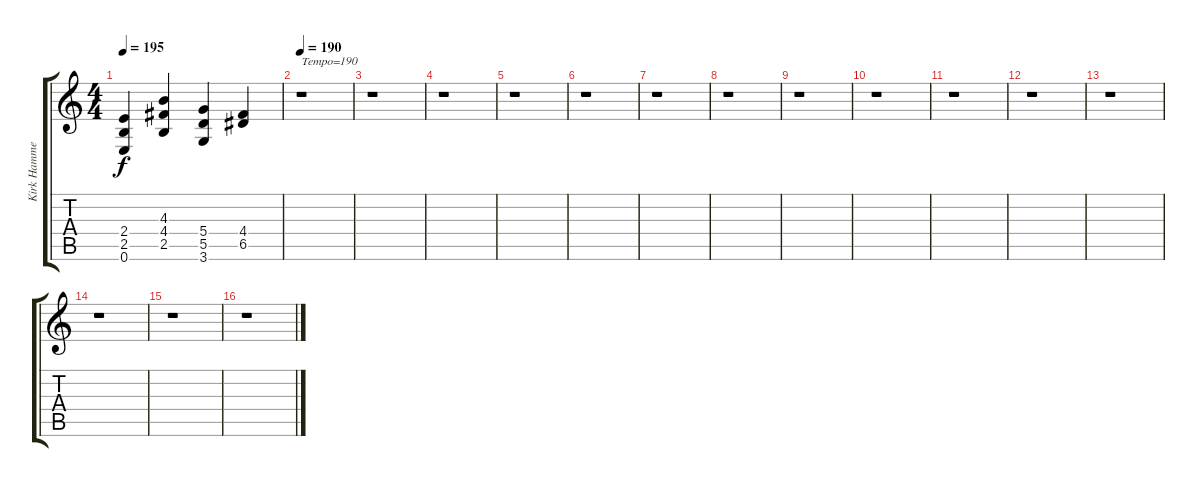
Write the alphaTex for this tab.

\track ("Kirk Hammett" "Kirk Hamme") {instrument overdrivenguitar}
\staff {score tabs}
\tuning (E4 B3 G3 D3 A2 E2) {hide}
\ts (4 4)
\tempo 195
\tempo 95
\tempo 195
\clef g2
\ks c
(2.4 2.5 0.6).4{dy f instrument overdrivenguitar} (4.3 4.4 2.5).4 (5.4 5.5 3.6).4 (4.4 6.5).4 |
\tempo 190
r.1{txt "Tempo=190"} |
r.1 |
r.1 |
r.1 |
r.1 |
r.1 |
r.1 |
r.1 |
r.1 |
r.1 |
r.1 |
r.1 |
r.1 |
r.1 |
r.1
